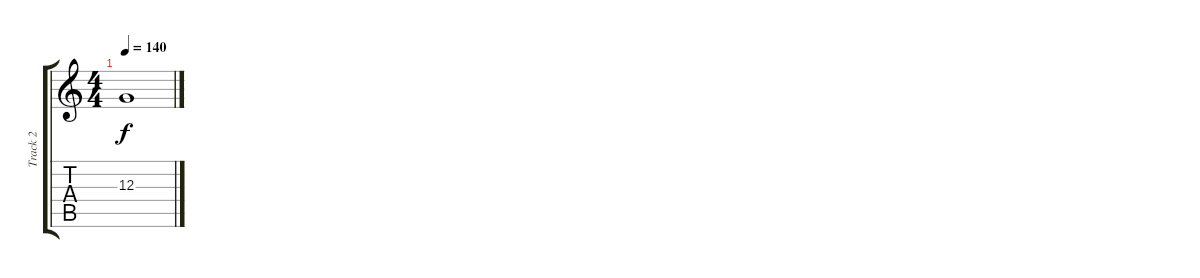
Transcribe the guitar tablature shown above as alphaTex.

\track ("Track 2" "Track 2") {instrument baritonesax}
\staff {score tabs}
\tuning (E4 B3 G3 D3 A2 E2) {hide}
\ts (4 4)
\tempo 140
\clef g2
\ks c
12.3.1{dy f}
